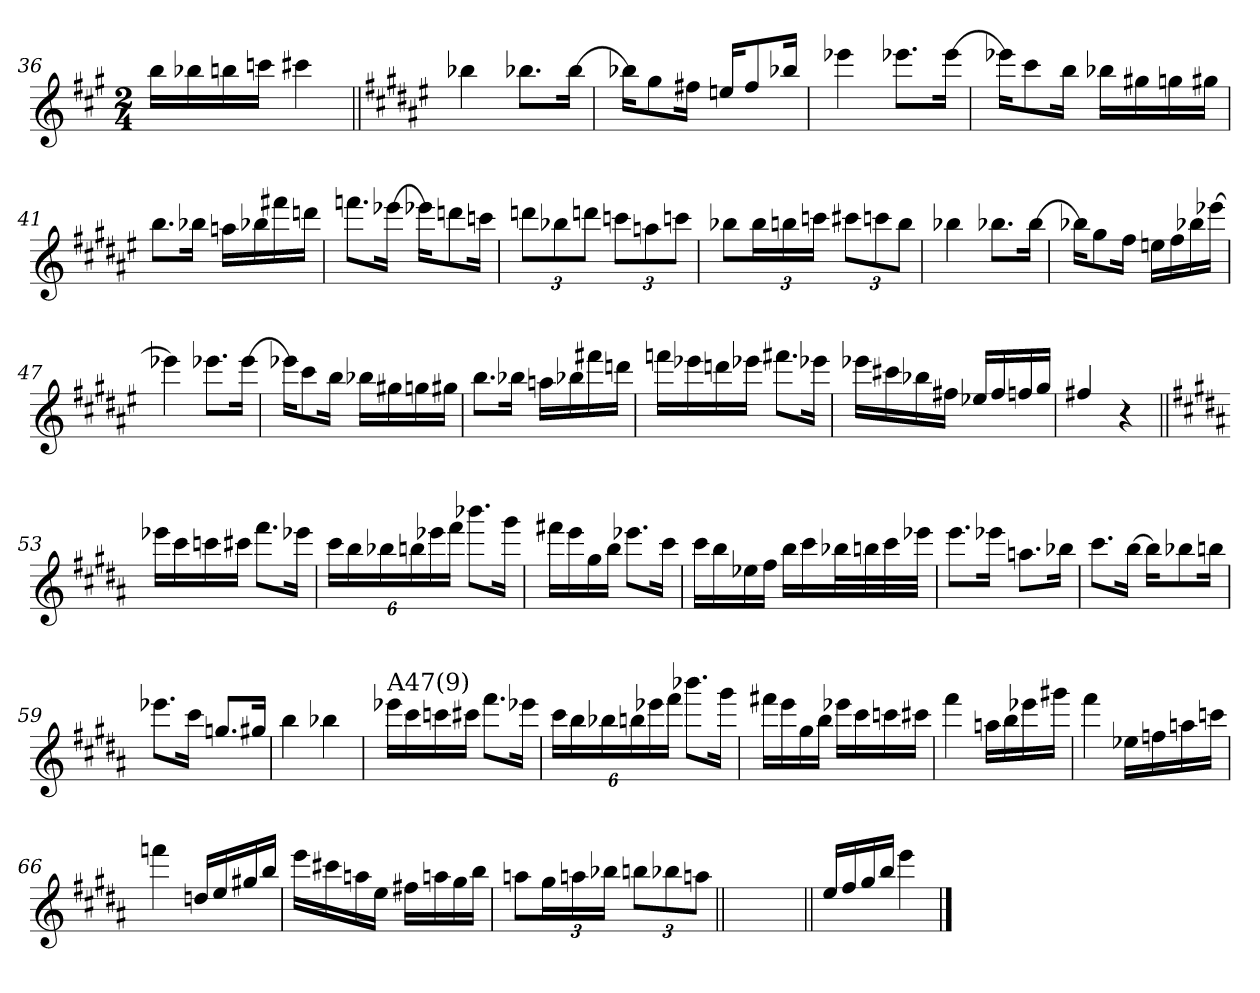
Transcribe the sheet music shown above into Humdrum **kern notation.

**kern
*part1
*staff1
!!LO:PB:g=z
*clefG2
*k[f#c#g#]
*A:
*M2/4
=36
16bb\LL
16bb-X\
16bbn\
16cccn\JJ
4ccc#X\
=37||
*k[f#c#g#d#a#e#]
*F#:
4bb-X\
8.bb-X\L
[16bb-\Jk
=38
16bb-X\KL]
8gg#\
16ff#X\Jk
16een/KL
8ff#/
16bb-X/Jk
=39
4eee-X\
8.eee-X\L
[16eee-\Jk
!!LO:LB:g=z
=40
16eee-X\KL]
8ccc#\
16bb\Jk
16bb-X\LL
16gg#X\
16ggn\
16gg#X\JJ
=41
8.bb\L
16bb-X\Jk
16aan\LL
16bb-X\
16fff#X\
16dddn\JJ
=42
8.fffn\L
[16eee-X\Jk
16eee-X\KL]
8dddn\
16cccn\Jk
=43
12dddn\L
12bb-X\
12dddn\J
12cccn\L
12aan\
12cccn\J
!!LO:LB:g=z
=44
8bb-X\L
24bb-\L
24bbn\
24cccn\JJ
12ccc#X\L
12cccn\
12bb\J
=45
4bb-X\
8.bb-X\L
[16bb-\Jk
=46
16bb-X\KL]
8gg#\
16ff#\Jk
16een\LL
16ff#\
16bb-X\
[16eee-X\JJ
=47
4eee-X\]
8.eee-X\L
[16eee-\Jk
!!LO:LB:g=z
=48
16eee-X\KL]
8ccc#\
16bb\Jk
16bb-X\LL
16gg#X\
16ggn\
16gg#X\JJ
=49
8.bb\L
16bb-X\Jk
16aan\LL
16bb-X\
16fff#X\
16dddn\JJ
=50
16fffn\LL
16eee-X\
16dddn\
16eee-X\JJ
8.fff#X\L
16eee-X\Jk
=51
16eee-X\LL
16ccc#X\
16bb-X\
16ff#X\JJ
16ee-X/LL
16ff#/
16ffn/
16gg#/JJ
!!LO:LB:g=z
=52
4ff#X/
4r
=53||
*k[f#c#g#d#a#]
*B:
16eee-X\LL
16ccc#\
16cccn\
16ccc#X\JJ
8.fff#\L
16eee-X\Jk
=54
24ccc#\LL
24bb\
24bb-X\
24bbn\
24eee-X\
24fff#\JJ
8.bbb-X\L
16ggg#\Jk
=55
16fff#X\LL
16eee\
16gg#\
16bb\JJ
8.eee-X\L
16ccc#\Jk
!!LO:LB:g=z
=56
16ccc#\LL
16bb\
16ee-X\
16ff#\JJ
16bb\LL
16ccc#\
32bb-X\L
32bbn\
32ccc#\
32eee-X\JJJ
=57
8.eee\L
16eee-X\Jk
8.aan\L
16bb-X\Jk
=58
8.ccc#\L
[16bb\Jk
16bb\KL]
8bb-X\
16bbn\Jk
=59
8.eee-X\L
16ccc#\Jk
8.ggn/L
16gg#X/Jk
!!LO:LB:g=z
=60
4bb\
4bb-X\
=61
!LO:TX:a:t=A47(9)
16eee-X\LL
16ccc#\
16cccn\
16ccc#X\JJ
8.fff#\L
16eee-X\Jk
=62
24ccc#\LL
24bb\
24bb-X\
24bbn\
24eee-X\
24fff#\JJ
8.bbb-X\L
16ggg#\Jk
=63
16fff#X\LL
16eee\
16gg#\
16bb\JJ
16eee-X\LL
16ccc#\
16cccn\
16ccc#X\JJ
!!LO:LB:g=z
=64
4fff#\
16aan\LL
16bb\
16eee-X\
16ggg#X\JJ
=65
4fff#\
16ee-X\LL
16ffn\
16aan\
16cccn\JJ
=66
4fffn\
16ddn/LL
16ee/
16gg#X/
16bb/JJ
=67
16eee\LL
16ccc#X\
16aan\
16ee\JJ
16ff#X\LL
16aan\
16gg#\
16bb\JJ
!!LO:LB:g=z
=68
8aan\L
24gg#\L
24aan\
24bb-X\JJ
12bbn\L
12bb-X\
12aan\J
=69||
2ryy
=70||
16ee/LL
16ff#/
16gg#/
16bb/JJ
4eee\
==
*-
